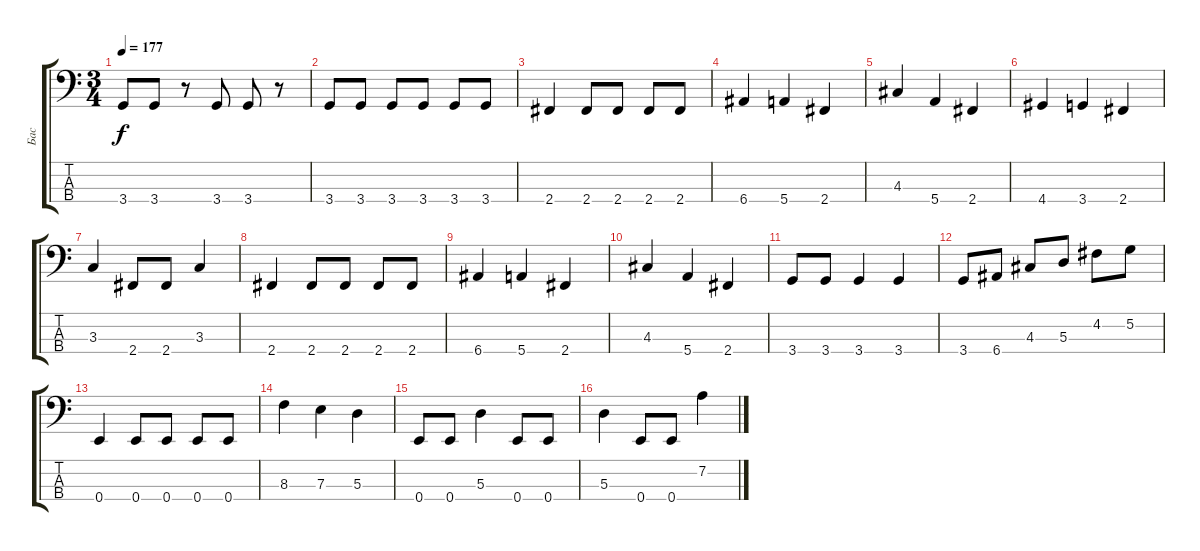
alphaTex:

\track ("Бас" "Бас") {instrument electricbasspick}
\staff {score tabs}
\tuning (G2 D2 A1 E1) {hide}
\ts (3 4)
\tempo 177
\clef f4
\ks c
3.4.8{dy f} 3.4.8 r.8 3.4.8 3.4.8 r.8 |
3.4.8 3.4.8 3.4.8 3.4.8 3.4.8 3.4.8 |
2.4.4 2.4.8 2.4.8 2.4.8 2.4.8 |
6.4.4 5.4.4 2.4.4 |
4.3.4 5.4.4 2.4.4 |
4.4.4 3.4.4 2.4.4 |
3.3.4 2.4.8 2.4.8 3.3.4 |
2.4.4 2.4.8 2.4.8 2.4.8 2.4.8 |
6.4.4 5.4.4 2.4.4 |
4.3.4 5.4.4 2.4.4 |
3.4.8 3.4.8 3.4.4 3.4.4 |
3.4.8 6.4.8 4.3.8 5.3.8 4.2.8 5.2.8 |
0.4.4 0.4.8 0.4.8 0.4.8 0.4.8 |
8.3.4 7.3.4 5.3.4 |
0.4.8 0.4.8 5.3.4 0.4.8 0.4.8 |
5.3.4 0.4.8 0.4.8 7.2.4
